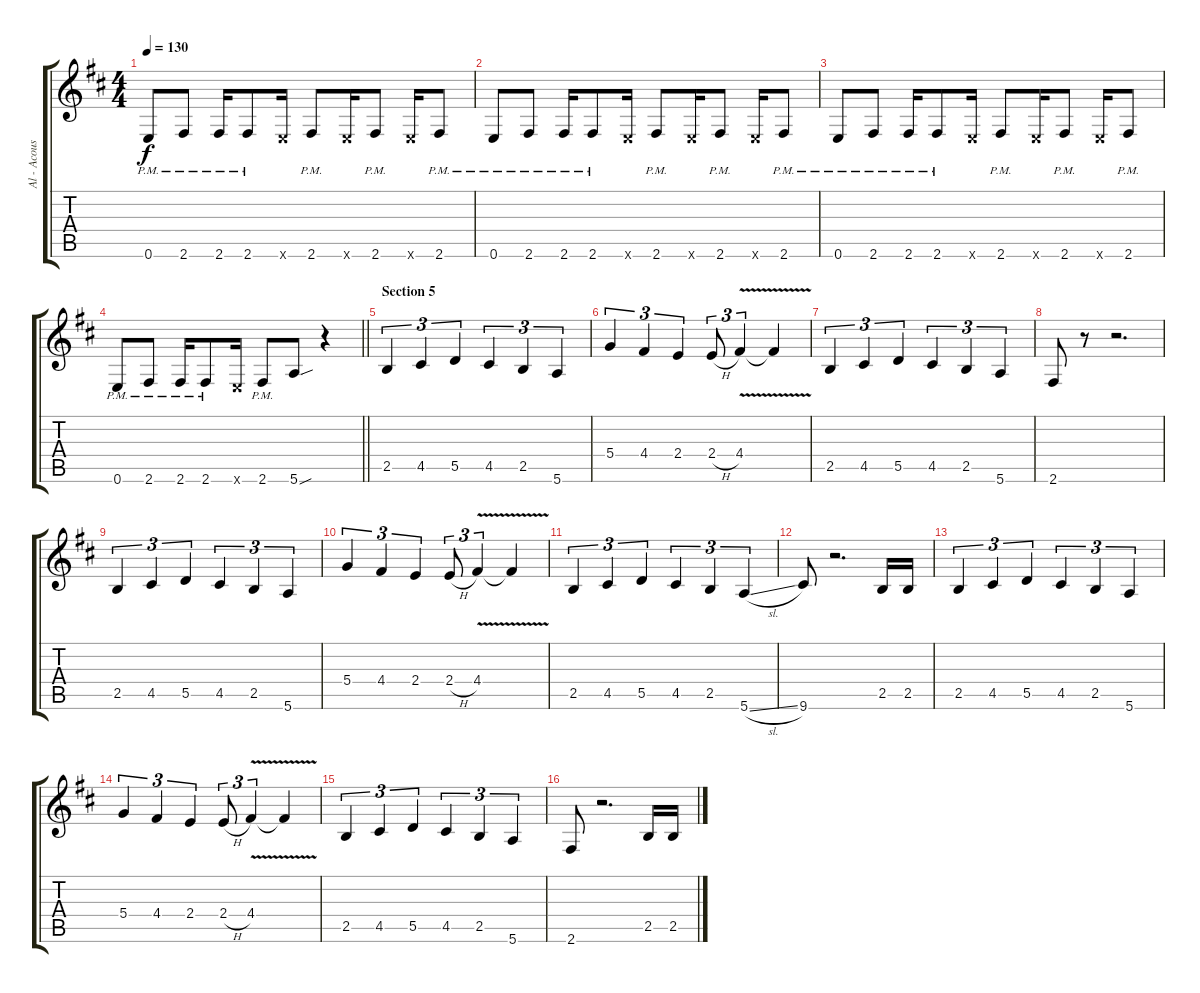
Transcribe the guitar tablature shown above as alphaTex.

\track ("Al - Acoustic Guitar" "Al - Acous") {instrument acousticguitarsteel}
\staff {score tabs}
\tuning (E4 B3 G3 D3 A2 E2) {hide}
\ts (4 4)
\tempo 130
\clef g2
\ks d
0.6{pm}.8{dy f} 2.6{pm}.8 2.6{pm}.16 2.6{pm}.8 0.6{x}.16 2.6{pm}.8 0.6{x}.16 2.6{pm}.8 0.6{x}.16 2.6{pm}.8 |
0.6{pm}.8 2.6{pm}.8 2.6{pm}.16 2.6{pm}.8 0.6{x}.16 2.6{pm}.8 0.6{x}.16 2.6{pm}.8 0.6{x}.16 2.6{pm}.8 |
0.6{pm}.8 2.6{pm}.8 2.6{pm}.16 2.6{pm}.8 0.6{x}.16 2.6{pm}.8 0.6{x}.16 2.6{pm}.8 0.6{x}.16 2.6{pm}.8 |
\barLineRight lightlight
0.6{pm}.8 2.6{pm}.8 2.6{pm}.16 2.6{pm}.8 0.6{x}.16 2.6{pm}.8 5.6{sou}.8 r.4 |
\section ("" "Section 5")
2.5.4{tu (3 2)} 4.5.4{tu (3 2)} 5.5.4{tu (3 2)} 4.5.4{tu (3 2)} 2.5.4{tu (3 2)} 5.6.4{tu (3 2)} |
5.4.4{tu (3 2)} 4.4.4{tu (3 2)} 2.4.4{tu (3 2)} 2.4{h}.8{tu (3 2)} 4.4{v}.4{tu (3 2)} 4.4{t}.4 |
2.5.4{tu (3 2)} 4.5.4{tu (3 2)} 5.5.4{tu (3 2)} 4.5.4{tu (3 2)} 2.5.4{tu (3 2)} 5.6.4{tu (3 2)} |
2.6.8 r.8 r.2{d} |
2.5.4{tu (3 2)} 4.5.4{tu (3 2)} 5.5.4{tu (3 2)} 4.5.4{tu (3 2)} 2.5.4{tu (3 2)} 5.6.4{tu (3 2)} |
5.4.4{tu (3 2)} 4.4.4{tu (3 2)} 2.4.4{tu (3 2)} 2.4{h}.8{tu (3 2)} 4.4{v}.4{tu (3 2)} 4.4{t}.4 |
2.5.4{tu (3 2)} 4.5.4{tu (3 2)} 5.5.4{tu (3 2)} 4.5.4{tu (3 2)} 2.5.4{tu (3 2)} 5.6{sl}.4{tu (3 2)} |
9.6.8 r.2{d} 2.5.16 2.5.16 |
2.5.4{tu (3 2)} 4.5.4{tu (3 2)} 5.5.4{tu (3 2)} 4.5.4{tu (3 2)} 2.5.4{tu (3 2)} 5.6.4{tu (3 2)} |
5.4.4{tu (3 2)} 4.4.4{tu (3 2)} 2.4.4{tu (3 2)} 2.4{h}.8{tu (3 2)} 4.4{v}.4{tu (3 2)} 4.4{t}.4 |
2.5.4{tu (3 2)} 4.5.4{tu (3 2)} 5.5.4{tu (3 2)} 4.5.4{tu (3 2)} 2.5.4{tu (3 2)} 5.6.4{tu (3 2)} |
2.6.8 r.2{d} 2.5.16 2.5.16
